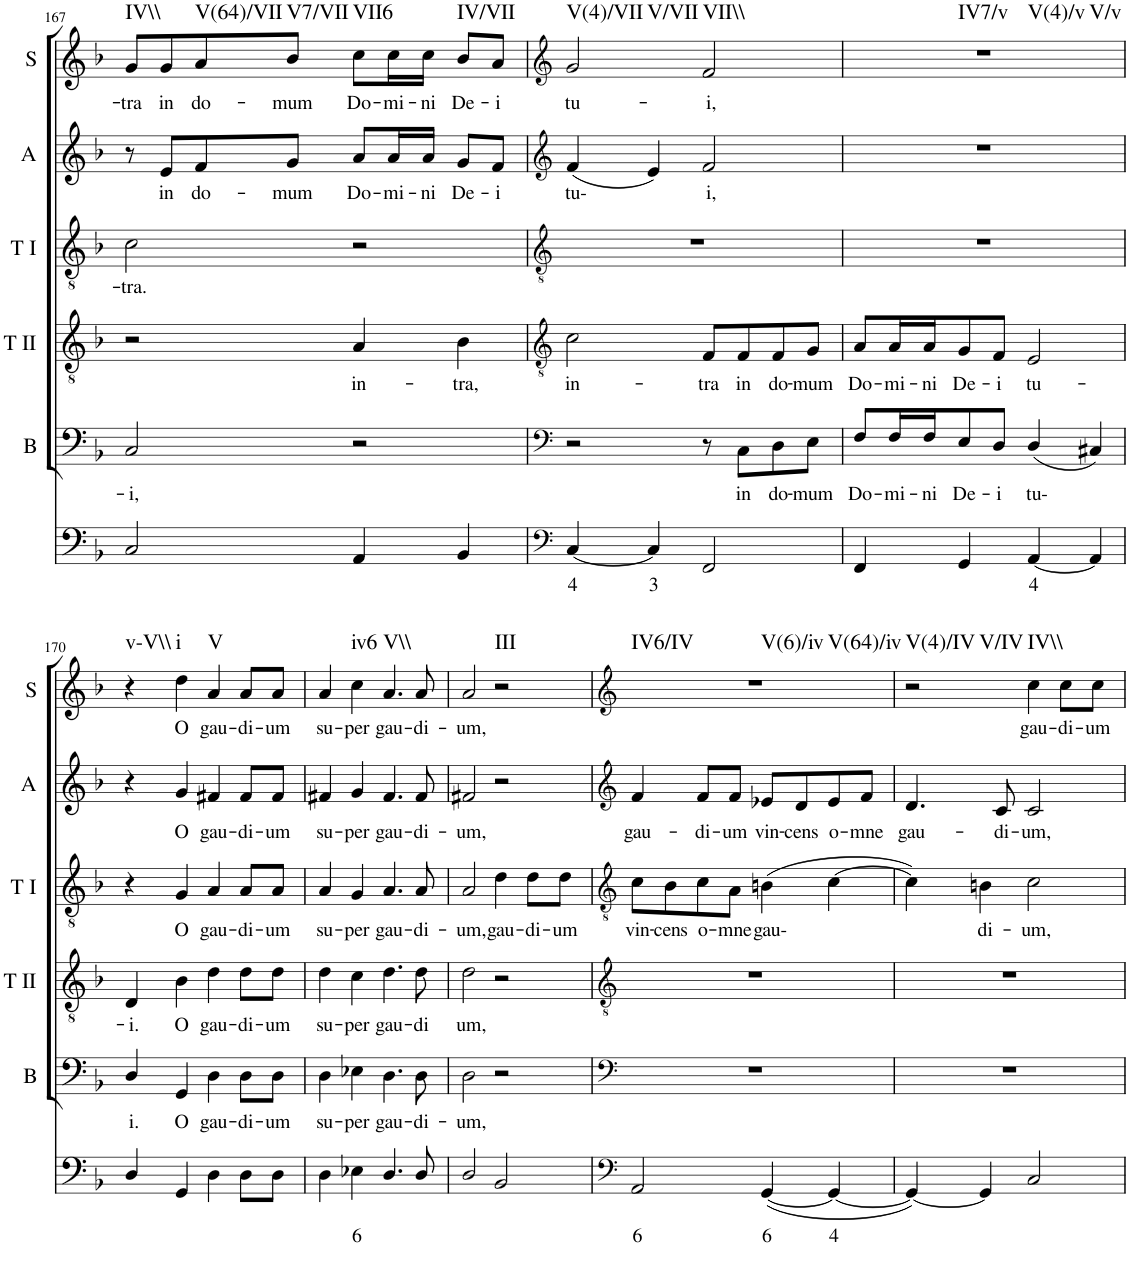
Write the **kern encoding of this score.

**kern	**text	**kern	**text	**kern	**text	**kern	**text	**kern	**text	**kern	**text	**harte
*part6	*part6	*part5	*part5	*part4	*part4	*part3	*part3	*part2	*part2	*part1	*part1	*part1
*staff6	*staff6	*staff5	*staff5	*staff4	*staff4	*staff3	*staff3	*staff2	*staff2	*staff1	*staff1	*
*I"Continuo	*	*I"Bass	*	*I"Tenor II	*	*I"Tenor I	*	*I"Alto	*	*I"Soprano	*	*
*	*	*I'B	*	*I'T II	*	*I'T I	*	*I'A	*	*I'S	*	*
!!LO:PB:g=z
*clefF4	*	*clefF4	*	*clefGv2	*	*clefGv2	*	*clefG2	*	*clefG2	*	*
*k[b-]	*	*k[b-]	*	*k[b-]	*	*k[b-]	*	*k[b-]	*	*k[b-]	*	*
*	*	*	*	*	*	*	*	*M4/4	*	*M4/4	*	*
=167	=167	=167	=167	=167	=167	=167	=167	=167	=167	=167	=167	=167
!	!	!	!LO:LY:b	!	!	!	!LO:LY:b	!	!	!	!LO:LY:b	!LO:H:kt=IV\\
2C/	.	2C/	i,	2r	.	2c\	tra.	8r	.	8g/L	tra	N
!	!	!	!	!	!	!	!	!	!LO:LY:b	!	!LO:LY:b	!
.	.	.	.	.	.	.	.	8e/L	in	8g/	in	.
!	!	!	!	!	!	!	!	!	!LO:LY:b	!	!LO:LY:b	!LO:H:kt=V(64)/VII
.	.	.	.	.	.	.	.	8f/	do-	8a/	do-	N
!	!	!	!	!	!	!	!	!	!LO:LY:b	!	!LO:LY:b	!LO:H:kt=V7/VII
.	.	.	.	.	.	.	.	8g/J	mum	8b-/J	mum	N
!	!	!	!	!	!LO:LY:b	!	!	!	!LO:LY:b	!	!LO:LY:b	!LO:H:kt=VII6
4AA/	.	2r	.	4A/	in-	2r	.	8a/L	Do-	8cc\L	Do-	N
!	!	!	!	!	!	!	!	!	!LO:LY:b	!	!LO:LY:b	!
.	.	.	.	.	.	.	.	16a/L	mi-	16cc\L	mi-	.
!	!	!	!	!	!	!	!	!	!LO:LY:b	!	!LO:LY:b	!
.	.	.	.	.	.	.	.	16a/JJ	ni	16cc\JJ	ni	.
!	!	!	!	!	!LO:LY:b	!	!	!	!LO:LY:b	!	!LO:LY:b	!LO:H:kt=IV/VII
4BB-/	.	.	.	4B-\	tra,	.	.	8g/L	De-	8b-/L	De-	N
!	!	!	!	!	!	!	!	!	!LO:LY:b	!	!LO:LY:b	!
.	.	.	.	.	.	.	.	8f/J	i	8a/J	i	.
=168	=168	=168	=168	=168	=168	=168	=168	=168	=168	=168	=168	=168
*clefF4	*	*clefF4	*	*clefGv2	*	*clefGv2	*	*clefG2	*	*clefG2	*	*
!	!LO:LY:b	!	!	!	!LO:LY:b	!	!	!	!LO:LY:b	!	!LO:LY:b	!LO:H:n=1:kt=V(4)/VII
!	!	!	!	!	!	!	!	!	!	!	!	!LO:H:n=2:kt=V/VII
[4C/	4	2r	.	2c\	in-	1r	.	(4f/	tu-	2g/	tu-	N N
!	!LO:LY:b	!	!	!	!	!	!	!	!	!	!	!
4C/]	3	.	.	.	.	.	.	4e/)	.	.	.	.
!	!	!	!	!	!LO:LY:b	!	!	!	!LO:LY:b	!	!LO:LY:b	!LO:H:kt=VII\\
2FF/	.	8r	.	8F/L	tra	.	.	2f/	i,	2f/	i,	N
!	!	!	!LO:LY:b	!	!LO:LY:b	!	!	!	!	!	!	!
.	.	8C\L	in	8F/	in	.	.	.	.	.	.	.
!	!	!	!LO:LY:b	!	!LO:LY:b	!	!	!	!	!	!	!
.	.	8D\	do-	8F/	do-	.	.	.	.	.	.	.
!	!	!	!LO:LY:b	!	!LO:LY:b	!	!	!	!	!	!	!
.	.	8E\J	mum	8G/J	mum	.	.	.	.	.	.	.
=169	=169	=169	=169	=169	=169	=169	=169	=169	=169	=169	=169	=169
!	!	!	!LO:LY:b	!	!LO:LY:b	!	!	!	!	!	!	!LO:H:n=1:kt=IV7/v
!	!	!	!	!	!	!	!	!	!	!	!	!LO:H:n=2:kt=V(4)/v
!	!	!	!	!	!	!	!	!	!	!	!	!LO:H:n=3:kt=V/v
4FF/	.	8F/L	Do-	8A/L	Do-	1r	.	1r	.	1r	.	N N N
!	!	!	!LO:LY:b	!	!LO:LY:b	!	!	!	!	!	!	!
.	.	16F/L	mi-	16A/L	mi-	.	.	.	.	.	.	.
!	!	!	!LO:LY:b	!	!LO:LY:b	!	!	!	!	!	!	!
.	.	16F/J	ni	16A/J	ni	.	.	.	.	.	.	.
!	!	!	!LO:LY:b	!	!LO:LY:b	!	!	!	!	!	!	!
4GG/	.	8E/	De-	8G/	De-	.	.	.	.	.	.	.
!	!	!	!LO:LY:b	!	!LO:LY:b	!	!	!	!	!	!	!
.	.	8D/J	i	8F/J	i	.	.	.	.	.	.	.
!	!LO:LY:b	!	!LO:LY:b	!	!LO:LY:b	!	!	!	!	!	!	!
[4AA/	4	(4D/	tu-	2E/	tu-	.	.	.	.	.	.	.
4AA/]	.	4C#X/)	.	.	.	.	.	.	.	.	.	.
!!LO:LB:g=z
=170	=170	=170	=170	=170	=170	=170	=170	=170	=170	=170	=170	=170
!	!	!	!LO:LY:b	!	!LO:LY:b	!	!	!	!	!	!	!LO:H:kt=v-V\\
4D/	.	4D/	i.	4D/	i.	4r	.	4r	.	4r	.	N
!	!	!	!LO:LY:b	!	!LO:LY:b	!	!LO:LY:b	!	!LO:LY:b	!	!LO:LY:b	!LO:H:kt=i
4GG/	.	4GG/	O	4B-\	O	4G/	O	4g/	O	4dd\	O	N
!	!	!	!LO:LY:b	!	!LO:LY:b	!	!LO:LY:b	!	!LO:LY:b	!	!LO:LY:b	!LO:H:kt=V
4D\	.	4D\	gau-	4d\	gau-	4A/	gau-	4f#X/	gau-	4a/	gau-	N
!	!	!	!LO:LY:b	!	!LO:LY:b	!	!LO:LY:b	!	!LO:LY:b	!	!LO:LY:b	!
8D\L	.	8D\L	di-	8d\L	di-	8A/L	di-	8f#/L	di-	8a/L	di-	.
!	!	!	!LO:LY:b	!	!LO:LY:b	!	!LO:LY:b	!	!LO:LY:b	!	!LO:LY:b	!
8D\J	.	8D\J	um	8d\J	um	8A/J	um	8f#/J	um	8a/J	um	.
=171	=171	=171	=171	=171	=171	=171	=171	=171	=171	=171	=171	=171
!	!	!	!LO:LY:b	!	!LO:LY:b	!	!LO:LY:b	!	!LO:LY:b	!	!LO:LY:b	!
4D\	.	4D\	su-	4d\	su-	4A/	su-	4f#X/	su-	4a/	su-	.
!	!LO:LY:b	!	!LO:LY:b	!	!LO:LY:b	!	!LO:LY:b	!	!LO:LY:b	!	!LO:LY:b	!LO:H:kt=iv6
4E-X\	6	4E-X\	per	4c\	per	4G/	per	4g/	per	4cc\	per	N
!	!	!	!LO:LY:b	!	!LO:LY:b	!	!LO:LY:b	!	!LO:LY:b	!	!LO:LY:b	!LO:H:kt=V\\
4.D/	.	4.D\	gau-	4.d\	gau-	4.A/	gau-	4.f#/	gau-	4.a/	gau-	N
!	!	!	!LO:LY:b	!	!LO:LY:b	!	!LO:LY:b	!	!LO:LY:b	!	!LO:LY:b	!
8D/	.	8D\	di-	8d\	di	8A/	di-	8f#/	di-	8a/	di-	.
=172	=172	=172	=172	=172	=172	=172	=172	=172	=172	=172	=172	=172
!	!	!	!LO:LY:b	!	!LO:LY:b	!	!LO:LY:b	!	!LO:LY:b	!	!LO:LY:b	!
2D/	.	2D\	um,	2d\	um,	2A/	um,	2f#X/	um,	2a/	um,	.
!	!	!	!	!	!	!	!LO:LY:b	!	!	!	!	!LO:H:kt=III
2BB-/	.	2r	.	2r	.	4d\	gau-	2r	.	2r	.	N
!	!	!	!	!	!	!	!LO:LY:b	!	!	!	!	!
.	.	.	.	.	.	8d\L	di-	.	.	.	.	.
!	!	!	!	!	!	!	!LO:LY:b	!	!	!	!	!
.	.	.	.	.	.	8d\J	um	.	.	.	.	.
=173	=173	=173	=173	=173	=173	=173	=173	=173	=173	=173	=173	=173
*clefF4	*	*clefF4	*	*clefGv2	*	*clefGv2	*	*clefG2	*	*clefG2	*	*
!	!LO:LY:b	!	!	!	!	!	!LO:LY:b	!	!LO:LY:b	!	!	!LO:H:n=1:kt=IV6/IV
!	!	!	!	!	!	!	!	!	!	!	!	!LO:H:n=2:kt=V(6)/iv
!	!	!	!	!	!	!	!	!	!	!	!	!LO:H:n=3:kt=V(64)/iv
2AA/	6	1r	.	1r	.	8c\L	vin-	4f/	gau-	1r	.	N N N
!	!	!	!	!	!	!	!LO:LY:b	!	!	!	!	!
.	.	.	.	.	.	8B-\	cens	.	.	.	.	.
!	!	!	!	!	!	!	!LO:LY:b	!	!LO:LY:b	!	!	!
.	.	.	.	.	.	8c\	o-	8f/L	di-	.	.	.
!	!	!	!	!	!	!	!LO:LY:b	!	!LO:LY:b	!	!	!
.	.	.	.	.	.	8A\J	mne	8f/J	um	.	.	.
!	!LO:LY:b	!	!	!	!	!	!LO:LY:b	!	!LO:LY:b	!	!	!
([4GG/	6	.	.	.	.	(4Bn\	gau-	8e-X/L	vin-	.	.	.
!	!	!	!	!	!	!	!	!	!LO:LY:b	!	!	!
.	.	.	.	.	.	.	.	8d/	cens	.	.	.
!	!LO:LY:b	!	!	!	!	!	!	!	!LO:LY:b	!	!	!
4GG/_	4	.	.	.	.	[4c\	.	8e-/	o-	.	.	.
!	!	!	!	!	!	!	!	!	!LO:LY:b	!	!	!
.	.	.	.	.	.	.	.	8f/J	mne	.	.	.
=174	=174	=174	=174	=174	=174	=174	=174	=174	=174	=174	=174	=174
!	!	!	!	!	!	!	!	!	!LO:LY:b	!	!	!LO:H:n=1:kt=V(4)/IV
!	!	!	!	!	!	!	!	!	!	!	!	!LO:H:n=2:kt=V/IV
4GG/_)	.	1r	.	1r	.	4c\])	.	4.d/	gau-	2r	.	N N
!	!	!	!	!	!	!	!LO:LY:b	!	!	!	!	!
4GG/]	.	.	.	.	.	4Bn\	di-	.	.	.	.	.
!	!	!	!	!	!	!	!	!	!LO:LY:b	!	!	!
.	.	.	.	.	.	.	.	8c/	di-	.	.	.
!	!	!	!	!	!	!	!LO:LY:b	!	!LO:LY:b	!	!LO:LY:b	!LO:H:kt=IV\\
2C/	.	.	.	.	.	2c\	um,	2c/	um,	4cc\	gau-	N
!	!	!	!	!	!	!	!	!	!	!	!LO:LY:b	!
.	.	.	.	.	.	.	.	.	.	8cc\L	di-	.
!	!	!	!	!	!	!	!	!	!	!	!LO:LY:b	!
.	.	.	.	.	.	.	.	.	.	8cc\J	um	.
=	=	=	=	=	=	=	=	=	=	=	=	=
*-	*-	*-	*-	*-	*-	*-	*-	*-	*-	*-	*-	*-
